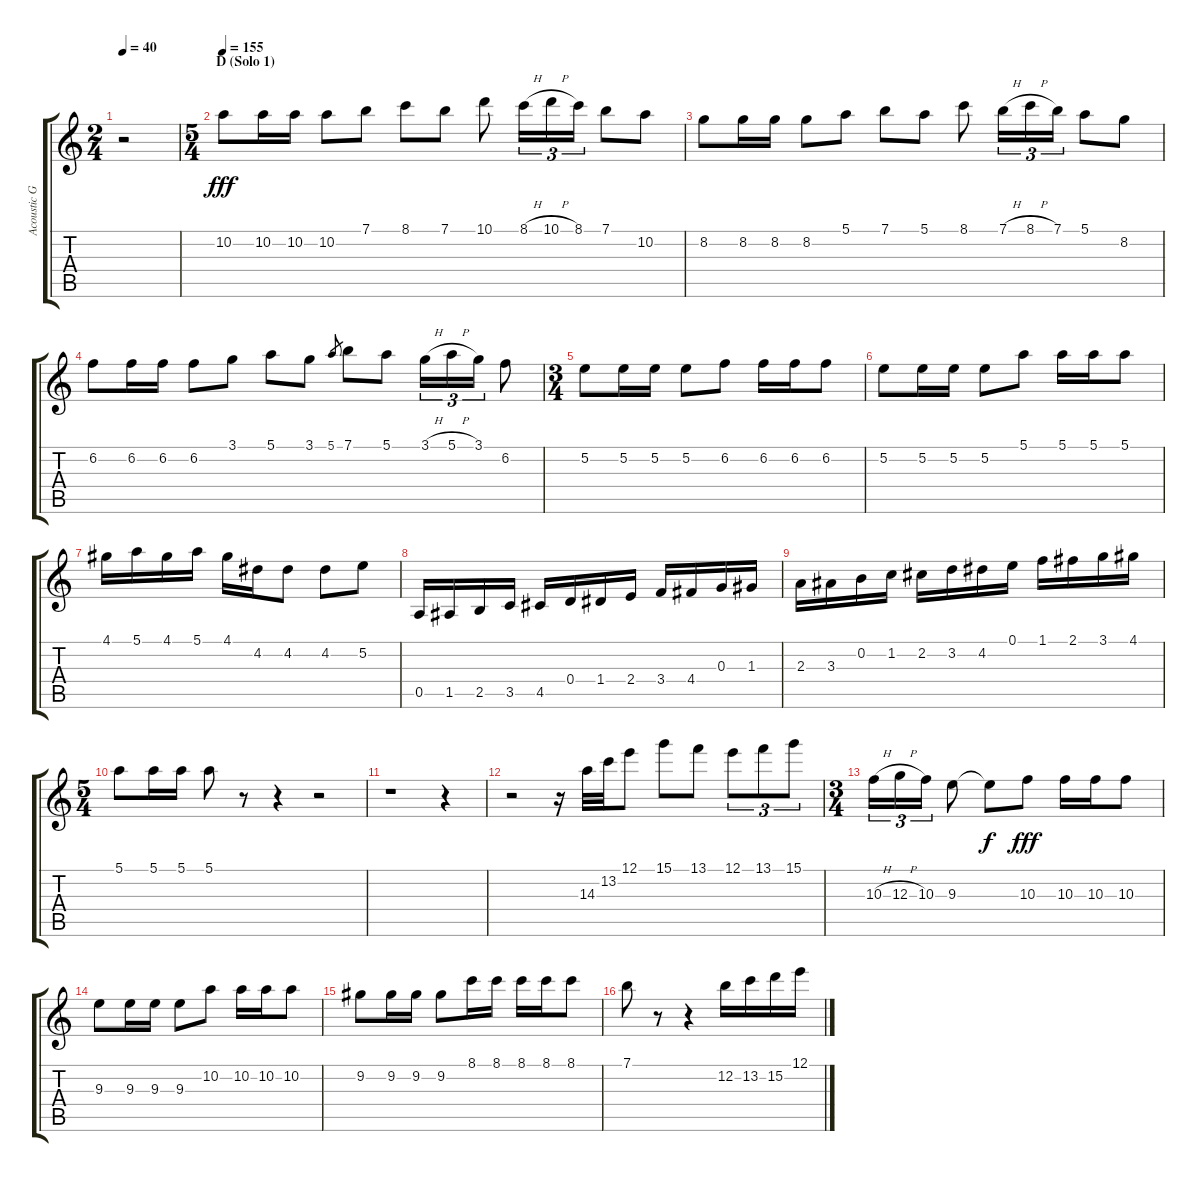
\track ("Acoustic Guitar 1" "Acoustic G") {instrument acousticguitarsteel}
\staff {score tabs}
\tuning (E4 B3 G3 D3 A2 E2) {hide}
\ts (2 4)
\tempo 40
\clef g2
\ks c
r.2{dy fff} |
\ts (5 4)
\section ("" "D (Solo 1)")
\tempo 155
10.2.8 10.2.16 10.2.16 10.2.8 7.1.8 8.1.8 7.1.8 10.1.8 8.1{h}.16{tu (3 2)} 10.1{h}.16{tu (3 2)} 8.1.16{tu (3 2)} 7.1.8 10.2.8 |
8.2.8 8.2.16 8.2.16 8.2.8 5.1.8 7.1.8 5.1.8 8.1.8 7.1{h}.16{tu (3 2)} 8.1{h}.16{tu (3 2)} 7.1.16{tu (3 2)} 5.1.8 8.2.8 |
6.2.8 6.2.16 6.2.16 6.2.8 3.1.8 5.1.8 3.1.8 5.1.8{gr} 7.1.8 5.1.8 3.1{h}.16{tu (3 2)} 5.1{h}.16{tu (3 2)} 3.1.16{tu (3 2)} 6.2.8 |
\ts (3 4)
5.2.8 5.2.16 5.2.16 5.2.8 6.2.8 6.2.16 6.2.16 6.2.8 |
5.2.8 5.2.16 5.2.16 5.2.8 5.1.8 5.1.16 5.1.16 5.1.8 |
4.1.16 5.1.16 4.1.16 5.1.16 4.1.16 4.2.16 4.2.8 4.2.8 5.2.8 |
0.5.16 1.5.16 2.5.16 3.5.16 4.5.16 0.4.16 1.4.16 2.4.16 3.4.16 4.4.16 0.3.16 1.3.16 |
2.3.16 3.3.16 0.2.16 1.2.16 2.2.16 3.2.16 4.2.16 0.1.16 1.1.16 2.1.16 3.1.16 4.1.16 |
\ts (5 4)
5.1.8 5.1.16 5.1.16 5.1.8 r.8 r.4 r.2 |
r.1 r.4 |
r.2 r.16 14.3.32 13.2.32 12.1.8 15.1.8 13.1.8 12.1.8{tu (3 2)} 13.1.8{tu (3 2)} 15.1.8{tu (3 2)} |
\ts (3 4)
10.3{h}.16{tu (3 2)} 12.3{h}.16{tu (3 2)} 10.3.16{tu (3 2)} 9.3.8 9.3{t}.8{dy f} 10.3.8{dy fff} 10.3.16 10.3.16 10.3.8 |
9.3.8 9.3.16 9.3.16 9.3.8 10.2.8 10.2.16 10.2.16 10.2.8 |
9.2.8 9.2.16 9.2.16 9.2.8 8.1.16 8.1.16 8.1.16 8.1.16 8.1.8 |
7.1.8 r.8 r.4 12.2.16 13.2.16 15.2.16 12.1.16
